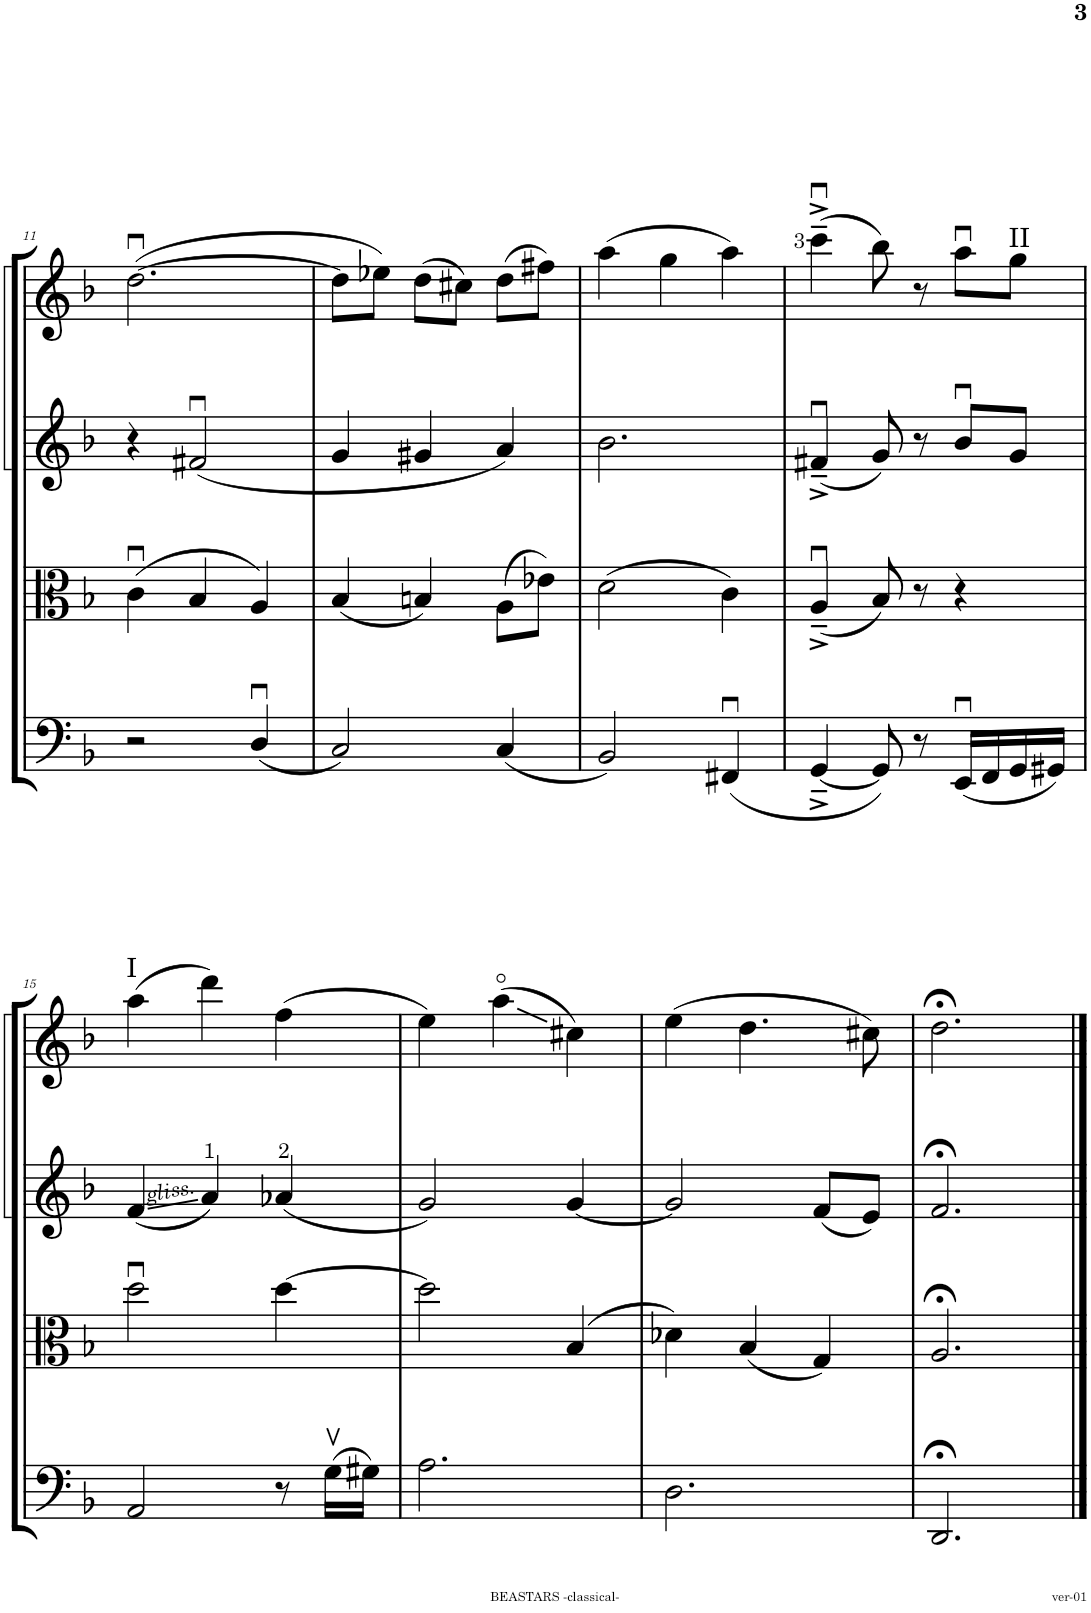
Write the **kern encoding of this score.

**kern	**kern	**kern	**kern
*part4	*part3	*part2	*part1
*staff4	*staff3	*staff2	*staff1
*I"大提琴	*I"中提琴	*I"小提琴	*I"小提琴
!!LO:PB:g=z
*clefF4	*clefC3	*clefG2	*clefG2
*k[b-]	*k[b-]	*k[b-]	*k[b-]
*M3/4	*M3/4	*M3/4	*M3/4
=11	=11	=11	=11
2r	(4cu\	4r	([2.ddu\
.	4B-/	(2f#Xu/	.
(4Du/	4A/)	.	.
=12	=12	=12	=12
2C/)	(4B-/	4g/	8dd\L]
.	.	.	8ee-X\J)
.	4Bn/)	4g#X/	(8dd\L
.	.	.	8cc#X\J)
(4C/	(8A\L	4a/)	(8dd\L
.	8e-X\J)	.	8ff#X\J)
=13	=13	=13	=13
2BB-/)	(2d\	2.b-\	(4aa\
.	.	.	4gg\
(4FF#Xu/	4c\)	.	4aa\)
=14	=14	=14	=14
[4GG~^/	(4Au~^/	(4f#Xu~^/	(4cccu~^\
8GG/])	8B-/)	8g/)	8bb-\)
8r	8r	8r	8r
(16EEu/LL	4r	8b-u/L	8aau\L
16FF/	.	.	.
!	!	!	!LO:TX:a:t=II
16GG/	.	8g/J	8gg\J
16GG#X/JJ)	.	.	.
!!LO:LB:g=z
=15	=15	=15	=15
!	!	!	!LO:TX:a:t=I
2AA/	2ddu\	(4f/	(4aa\
.	.	4a/)	4ddd\)
8r	[4dd\	(4a-X/	(4ff\
(16Gv\LL	.	.	.
16G#X\JJ)	.	.	.
=16	=16	=16	=16
2.A\	2dd\]	2g/)	4ee\)
.	.	.	(4aa\
.	(4B-/	[4g/	4cc#X\)
=17	=17	=17	=17
2.D\	4d-X\)	2g/]	(4ee\
.	(4B-/	.	4.dd\
.	4G/)	(8f/L	.
.	.	8e/J)	8cc#X\)
=18	=18	=18	=18
2.DD;</	2.A;</	2.f;</	2.dd;<\
==	==	==	==
*-	*-	*-	*-
